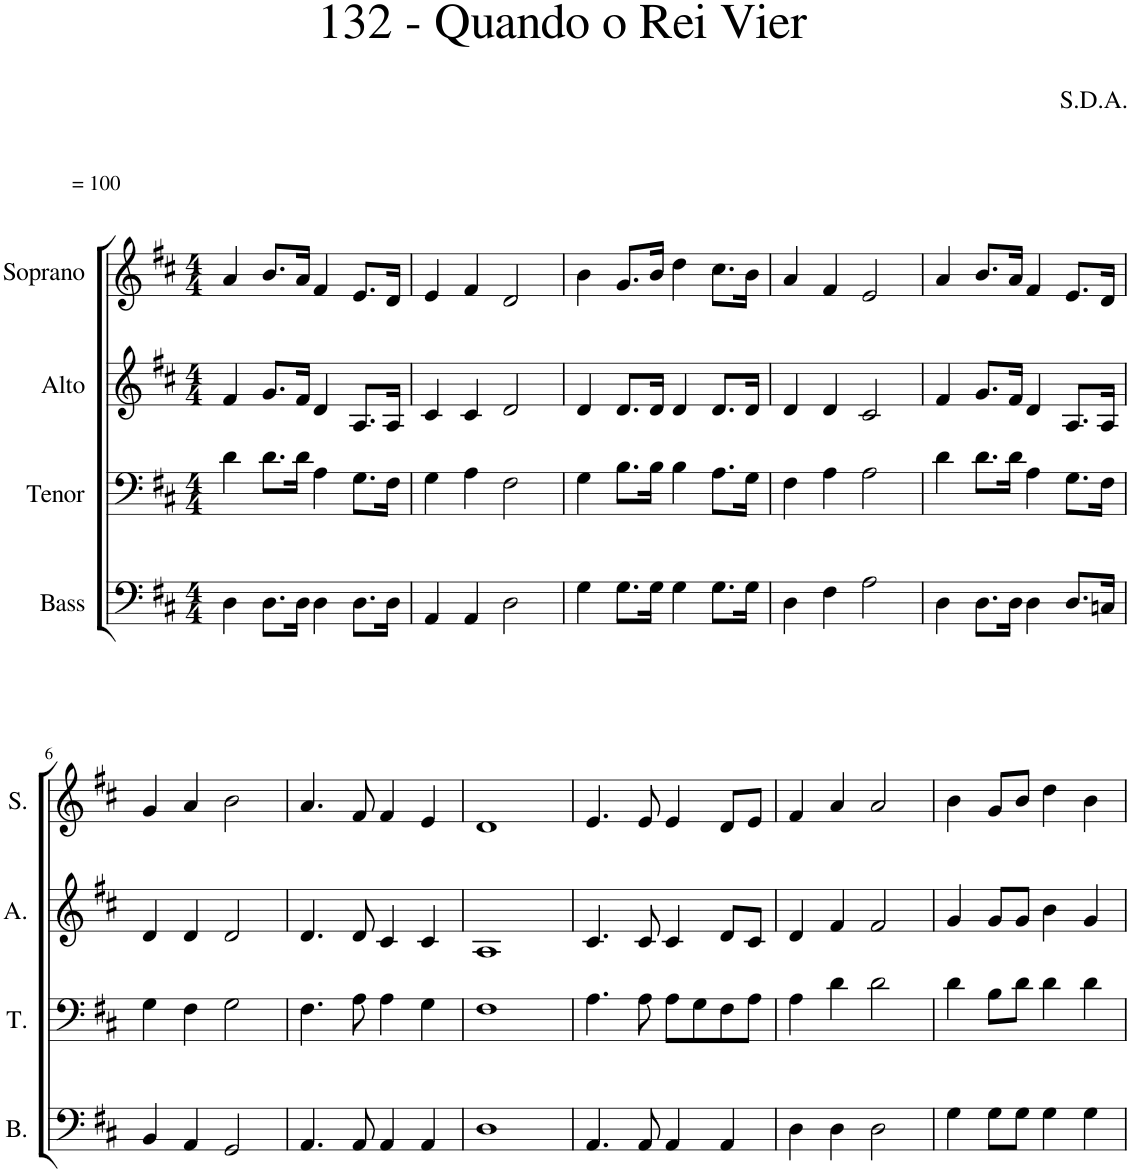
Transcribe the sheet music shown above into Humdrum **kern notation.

**kern	**kern	**kern	**kern
*part4	*part3	*part2	*part1
*staff4	*staff3	*staff2	*staff1
*I"Bass	*I"Tenor	*I"Alto	*I"Soprano
*I'B.	*I'T.	*I'A.	*I'S.
*clefF4	*clefF4	*clefG2	*clefG2
*k[f#c#]	*k[f#c#]	*k[f#c#]	*k[f#c#]
*M4/4	*M4/4	*M4/4	*M4/4
=1	=1	=1	=1
!	!	!	!LO:TX:a:t== 100
4D\	4d\	4f#/	4a/
8.D\L	8.d\L	8.g/L	8.b/L
16D\Jk	16d\Jk	16f#/Jk	16a/Jk
4D\	4A\	4d/	4f#/
8.D\L	8.G\L	8.A/L	8.e/L
16D\Jk	16F#\Jk	16A/Jk	16d/Jk
=2	=2	=2	=2
4AA/	4G\	4c#/	4e/
4AA/	4A\	4c#/	4f#/
2D\	2F#\	2d/	2d/
=3	=3	=3	=3
4G\	4G\	4d/	4b\
8.G\L	8.B\L	8.d/L	8.g/L
16G\Jk	16B\Jk	16d/Jk	16b/Jk
4G\	4B\	4d/	4dd\
8.G\L	8.A\L	8.d/L	8.cc#\L
16G\Jk	16G\Jk	16d/Jk	16b\Jk
=4	=4	=4	=4
4D\	4F#\	4d/	4a/
4F#\	4A\	4d/	4f#/
2A\	2A\	2c#/	2e/
=5	=5	=5	=5
4D\	4d\	4f#/	4a/
8.D\L	8.d\L	8.g/L	8.b/L
16D\Jk	16d\Jk	16f#/Jk	16a/Jk
4D\	4A\	4d/	4f#/
8.D/L	8.G\L	8.A/L	8.e/L
16Cn/Jk	16F#\Jk	16A/Jk	16d/Jk
!!LO:LB:g=z
=6	=6	=6	=6
4BB/	4G\	4d/	4g/
4AA/	4F#\	4d/	4a/
2GG/	2G\	2d/	2b\
=7	=7	=7	=7
4.AA/	4.F#\	4.d/	4.a/
8AA/	8A\	8d/	8f#/
4AA/	4A\	4c#/	4f#/
4AA/	4G\	4c#/	4e/
=8	=8	=8	=8
1D	1F#	1A	1d
=9	=9	=9	=9
4.AA/	4.A\	4.c#/	4.e/
8AA/	8A\	8c#/	8e/
4AA/	8A\L	4c#/	4e/
.	8G\	.	.
4AA/	8F#\	8d/L	8d/L
.	8A\J	8c#/J	8e/J
=10	=10	=10	=10
4D\	4A\	4d/	4f#/
4D\	4d\	4f#/	4a/
2D\	2d\	2f#/	2a/
=11	=11	=11	=11
4G\	4d\	4g/	4b\
8G\L	8B\L	8g/L	8g/L
8G\J	8d\J	8g/J	8b/J
4G\	4d\	4b\	4dd\
4G\	4d\	4g/	4b\
=	=	=	=
*-	*-	*-	*-
